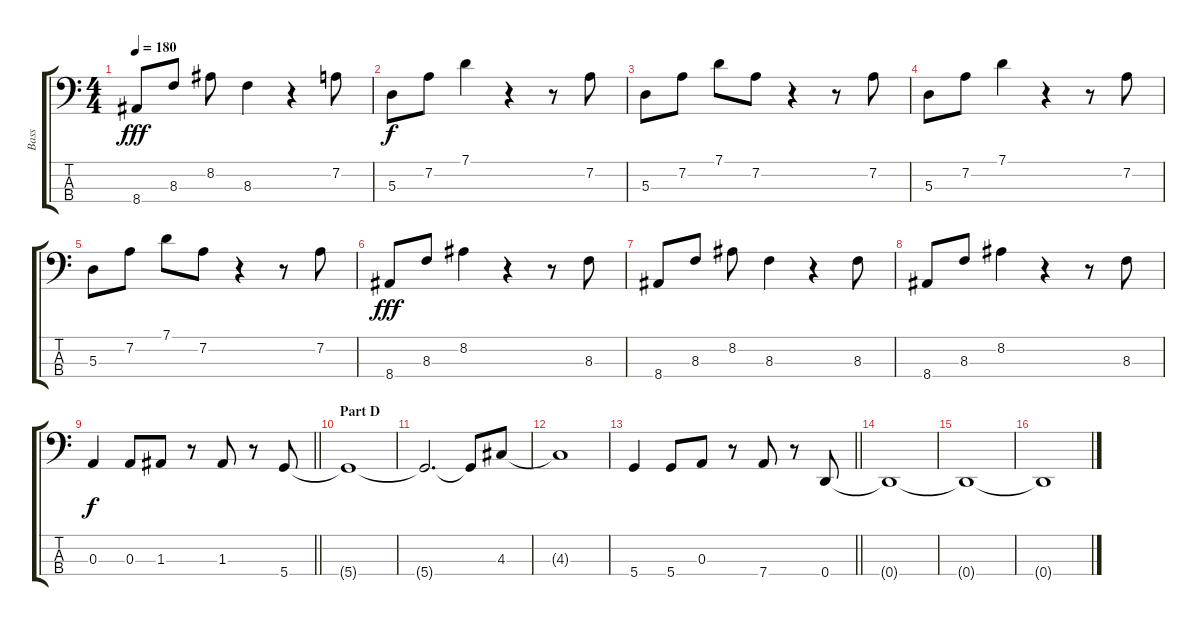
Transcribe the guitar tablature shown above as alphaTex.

\track ("Bass" "Bass") {instrument acousticbass}
\staff {score tabs}
\tuning (G2 D2 A1 D1) {hide}
\ts (4 4)
\tempo 180
\clef f4
\ks c
8.4.8{dy fff} 8.3.8 8.2.8 8.3.4 r.4 7.2.8 |
5.3.8{dy f} 7.2.8 7.1.4 r.4 r.8 7.2.8 |
5.3.8 7.2.8 7.1.8 7.2.8 r.4 r.8 7.2.8 |
5.3.8 7.2.8 7.1.4 r.4 r.8 7.2.8 |
5.3.8 7.2.8 7.1.8 7.2.8 r.4 r.8 7.2.8 |
8.4.8{dy fff} 8.3.8 8.2.4 r.4 r.8 8.3.8 |
8.4.8 8.3.8 8.2.8 8.3.4 r.4 8.3.8 |
8.4.8 8.3.8 8.2.4 r.4 r.8 8.3.8 |
\barLineRight lightlight
0.3.4{dy f} 0.3.8 1.3.8 r.8 1.3.8 r.8 5.4.8 |
\section ("" "Part D")
5.4{t}.1 |
5.4{t}.2{d} 5.4{t}.8 4.3.8 |
4.3{t}.1 |
\barLineRight lightlight
5.4.4 5.4.8 0.3.8 r.8 7.4.8 r.8 0.4.8 |
0.4{t}.1 |
0.4{t}.1 |
0.4{t}.1
